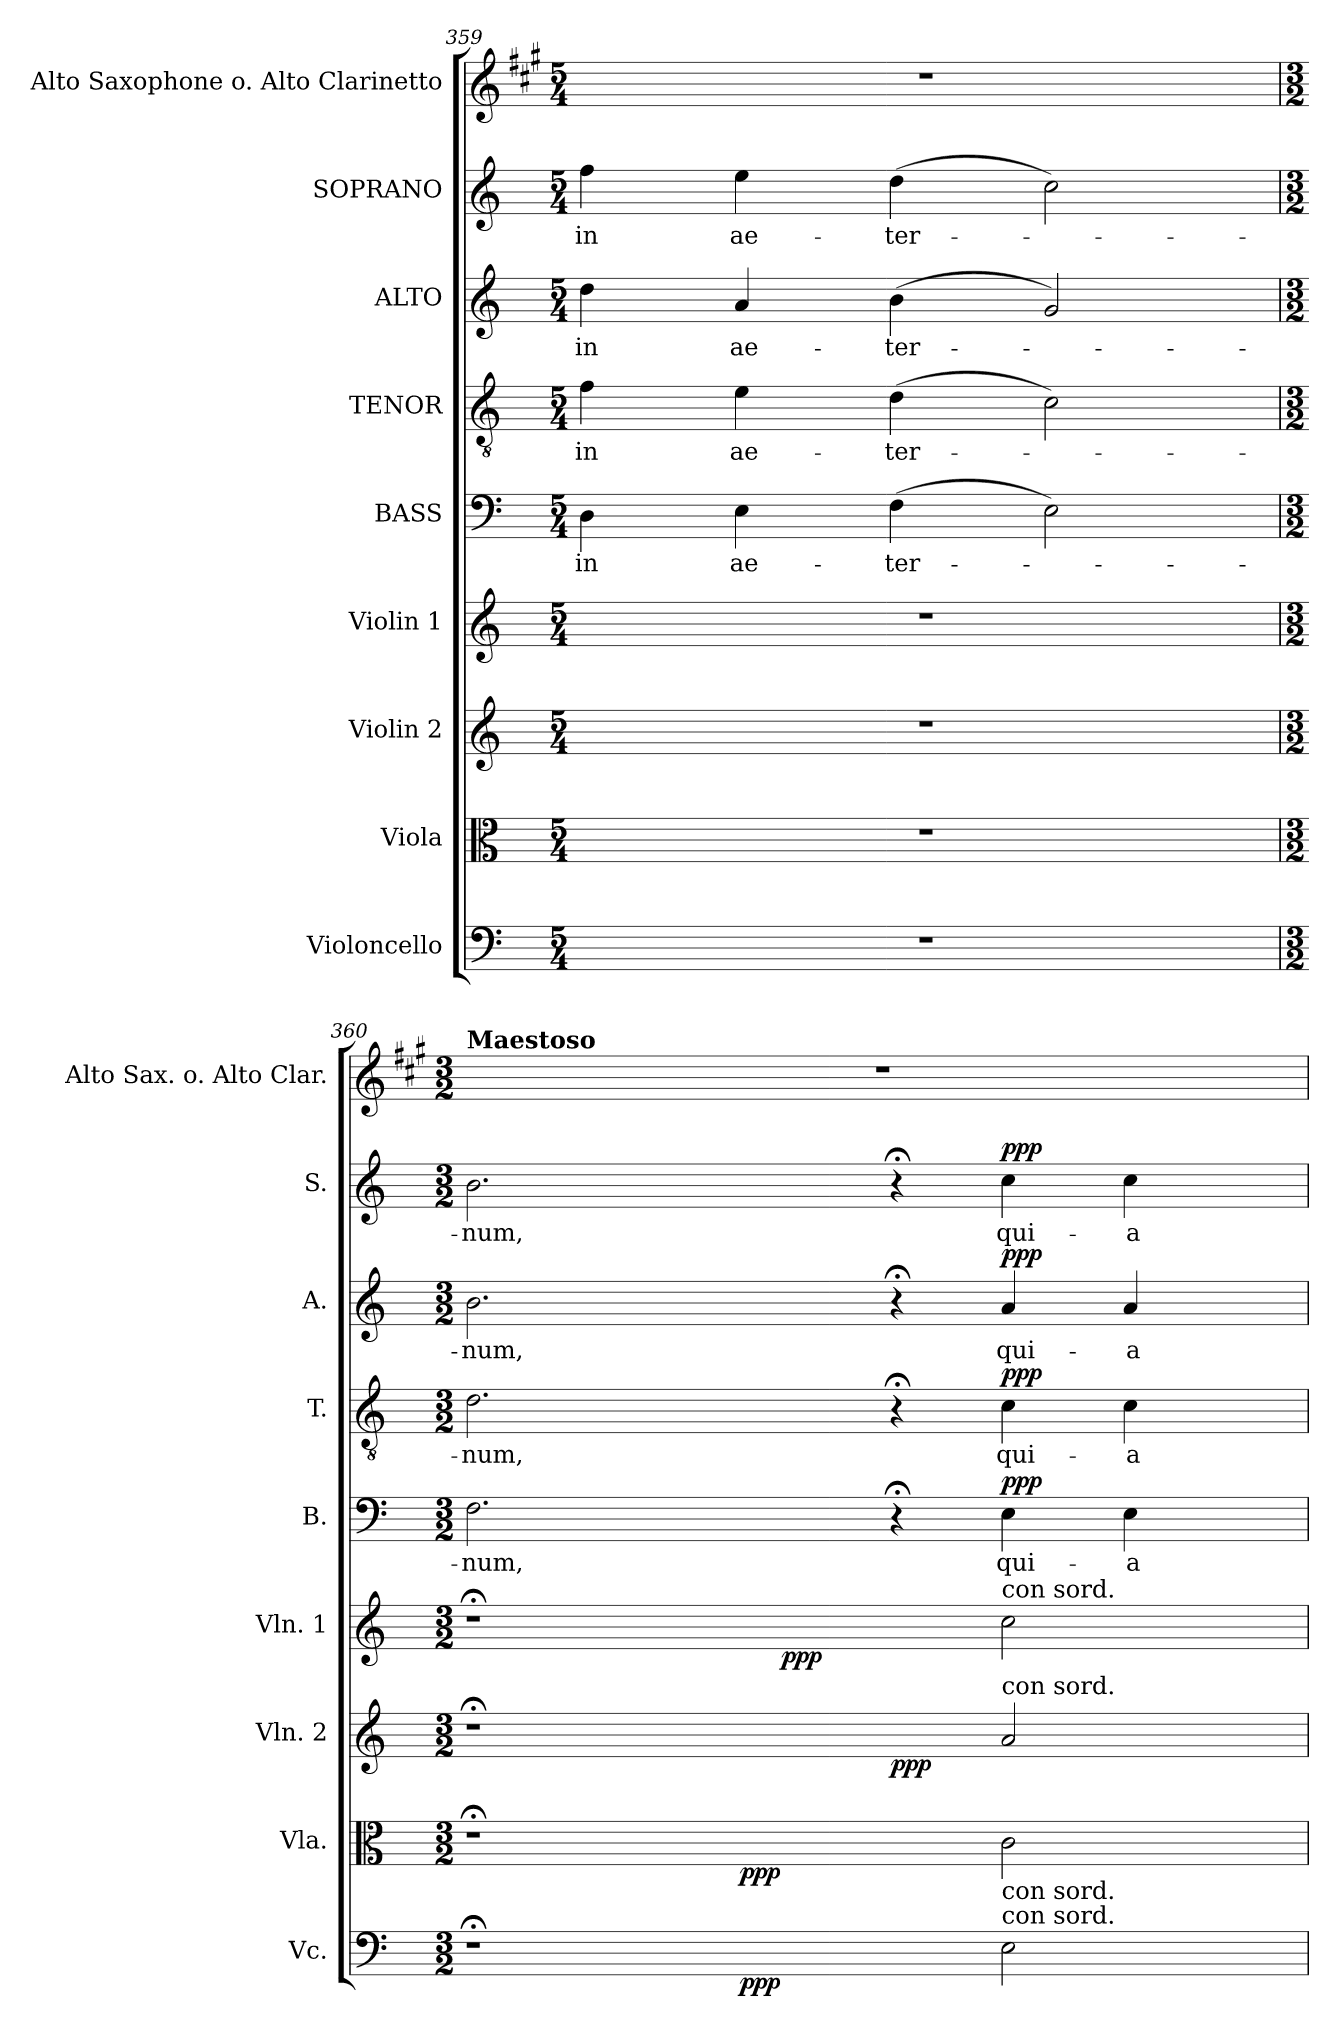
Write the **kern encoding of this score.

**kern	**dynam	**kern	**dynam	**kern	**dynam	**kern	**dynam	**kern	**text	**dynam	**kern	**text	**dynam	**kern	**text	**dynam	**kern	**text	**dynam	**kern
*part9	*part9	*part8	*part8	*part7	*part7	*part6	*part6	*part5	*part5	*part5	*part4	*part4	*part4	*part3	*part3	*part3	*part2	*part2	*part2	*part1
*staff9	*staff9	*staff8	*staff8	*staff7	*staff7	*staff6	*staff6	*staff5	*staff5	*staff5	*staff4	*staff4	*staff4	*staff3	*staff3	*staff3	*staff2	*staff2	*staff2	*staff1
*I"Violoncello	*	*I"Viola	*	*I"Violin 2	*	*I"Violin 1	*	*I"BASS	*	*	*I"TENOR	*	*	*I"ALTO	*	*	*I"SOPRANO	*	*	*I"Alto Saxophone o. Alto Clarinetto
*I'Vc.	*	*I'Vla.	*	*I'Vln. 2	*	*I'Vln. 1	*	*I'B.	*	*	*I'T.	*	*	*I'A.	*	*	*I'S.	*	*	*I'Alto Sax. o. Alto Clar.
*clefF4	*	*clefC3	*	*clefG2	*	*clefG2	*	*clefF4	*	*	*clefGv2	*	*	*clefG2	*	*	*clefG2	*	*	*clefG2
*	*	*	*	*	*	*	*	*	*	*	*ITrd7c12	*	*	*	*	*	*	*	*	*ITrd5c9
*k[]	*	*k[]	*	*k[]	*	*k[]	*	*k[]	*	*	*k[]	*	*	*k[]	*	*	*k[]	*	*	*k[]
*C:	*	*C:	*	*C:	*	*C:	*	*C:	*	*	*C:	*	*	*C:	*	*	*C:	*	*	*C:
*M5/4	*	*M5/4	*	*M5/4	*	*M5/4	*	*M5/4	*	*	*M5/4	*	*	*M5/4	*	*	*M5/4	*	*	*M5/4
=359	=359	=359	=359	=359	=359	=359	=359	=359	=359	=359	=359	=359	=359	=359	=359	=359	=359	=359	=359	=359
!LO:N:vis=1	!	!LO:N:vis=1	!	!LO:N:vis=1	!	!LO:N:vis=1	!	!	!	!	!	!	!	!	!	!	!	!	!	!
!	!	!	!	!	!	!	!	!	!LO:LY:b:color=#000000	!	!	!	!	!	!	!	!	!	!	!
!	!	!	!	!	!	!	!	!	!	!	!	!LO:LY:b:color=#000000	!	!	!	!	!	!	!	!
!	!	!	!	!	!	!	!	!	!	!	!	!	!	!	!LO:LY:b:color=#000000	!	!	!	!	!
!	!	!	!	!	!	!	!	!	!	!	!	!	!	!	!	!	!	!LO:LY:b:color=#000000	!	!LO:N:vis=1
4%5r	.	4%5r	.	4%5r	.	4%5r	.	4Di\	in	.	4Fi\	in	.	4ddi\	in	.	4ffi\	in	.	4%5r
!	!	!	!	!	!	!	!	!	!LO:LY:b:color=#000000	!	!	!	!	!	!	!	!	!	!	!
!	!	!	!	!	!	!	!	!	!	!	!	!LO:LY:b:color=#000000	!	!	!	!	!	!	!	!
!	!	!	!	!	!	!	!	!	!	!	!	!	!	!	!LO:LY:b:color=#000000	!	!	!	!	!
!	!	!	!	!	!	!	!	!	!	!	!	!	!	!	!	!	!	!LO:LY:b:color=#000000	!	!
.	.	.	.	.	.	.	.	4Ei\	ae-	.	4Ei\	ae-	.	4ai/	ae-	.	4eei\	ae-	.	.
!	!	!	!	!	!	!	!	!	!LO:LY:b:color=#000000	!	!	!	!	!	!	!	!	!	!	!
!	!	!	!	!	!	!	!	!	!	!	!	!LO:LY:b:color=#000000	!	!	!	!	!	!	!	!
!	!	!	!	!	!	!	!	!	!	!	!	!	!	!	!LO:LY:b:color=#000000	!	!	!	!	!
!	!	!	!	!	!	!	!	!	!	!	!	!	!	!	!	!	!	!LO:LY:b:color=#000000	!	!
.	.	.	.	.	.	.	.	(4Fi\	-ter-	.	(4Di\	-ter-	.	(4bi\	-ter-	.	(4ddi\	-ter-	.	.
.	.	.	.	.	.	.	.	2Ei\)	.	.	2Ci\)	.	.	2gi/)	.	.	2cci\)	.	.	.
=360	=360	=360	=360	=360	=360	=360	=360	=360	=360	=360	=360	=360	=360	=360	=360	=360	=360	=360	=360	=360
*M3/2	*	*M3/2	*	*M3/2	*	*M3/2	*	*M3/2	*	*	*M3/2	*	*	*M3/2	*	*	*M3/2	*	*	*M3/2
!	!	!	!	!	!	!	!	!	!LO:LY:b:color=#000000	!	!	!	!	!	!	!	!	!	!	!
!	!	!	!	!	!	!	!	!	!	!	!	!LO:LY:b:color=#000000	!	!	!	!	!	!	!	!
!	!	!	!	!	!	!	!	!	!	!	!	!	!	!	!LO:LY:b:color=#000000	!	!	!	!	!
*	*	*	*	*	*	*MM70	*	*	*	*	*	*	*	*	*	*	*	*	*	*MM70
!	!	!	!	!	!	!	!	!	!	!	!	!	!	!	!	!	!	!	!	!LO:TX:a:B:t=Maestoso
!	!	!	!	!	!	!LO:TX:a:B:t=Maestoso	!	!	!	!	!	!	!	!	!	!	!	!	!	!
!	!	!	!	!	!	!	!	!	!	!	!	!	!	!	!	!	!	!LO:LY:b:color=#000000	!	!LO:N:vis=1
*^	*	*^	*	*^	*	*^	*	*	*	*	*	*	*	*	*	*	*	*	*	*
1r;	4ryy	.	1r;	4ryy	.	1r;	2.ryy	.	1r;	2ryy	.	2.Fi\	-num,	.	2.Di\	-num,	.	2.bi\	-num,	.	2.bi\	-num,	.	1.r
.	8ryy	.	.	8ryy	.	.	.	.	.	.	.	.	.	.	.	.	.	.	.	.	.	.	.	.
.	16ryy	.	.	16ryy	.	.	.	.	.	.	.	.	.	.	.	.	.	.	.	.	.	.	.	.
.	32ryy	.	.	32ryy	.	.	.	.	.	.	.	.	.	.	.	.	.	.	.	.	.	.	.	.
.	256ryy	.	.	256ryy	.	.	.	.	.	.	.	.	.	.	.	.	.	.	.	.	.	.	.	.
.	1024ryy	.	.	1024ryy	.	.	.	.	.	.	.	.	.	.	.	.	.	.	.	.	.	.	.	.
.	1ryy	ppp	.	1ryy	ppp	.	.	.	.	.	.	.	.	.	.	.	.	.	.	.	.	.	.	.
.	.	.	.	.	.	.	.	.	.	128ryy	.	.	.	.	.	.	.	.	.	.	.	.	.	.
.	.	.	.	.	.	.	.	.	.	2ryy	ppp	.	.	.	.	.	.	.	.	.	.	.	.	.
.	.	.	.	.	.	.	2.ryy	ppp	.	.	.	4r;	.	.	4r;	.	.	4r;	.	.	4r;	.	.	.
!	!	!	!	!	!	!	!	!	!	!	!	!	!LO:LY:b:color=#000000	!	!	!	!	!	!	!	!	!	!	!
!	!	!	!	!	!	!	!	!	!	!	!	!	!	!	!	!LO:LY:b:color=#000000	!	!	!	!	!	!	!	!
!	!	!	!	!	!	!	!	!	!	!	!	!	!	!	!	!	!	!	!LO:LY:b:color=#000000	!	!	!	!	!
!	!	!	!	!	!	!	!	!	!LO:TX:a:t=con sord.	!	!	!	!	!	!	!	!	!	!	!	!	!	!	!
!	!	!	!	!	!	!LO:TX:a:t=con sord.	!	!	!	!	!	!	!	!	!	!	!	!	!	!	!	!	!	!
!	!	!	!LO:TX:b:t=con sord.	!	!	!	!	!	!	!	!	!	!	!	!	!	!	!	!	!	!	!	!	!
!LO:TX:a:t=con sord.	!	!	!	!	!	!	!	!	!	!	!	!	!	!	!	!	!	!	!	!	!	!	!	!
!	!	!	!	!	!	!	!	!	!	!	!	!	!	!	!	!	!	!	!	!	!	!LO:LY:b:color=#000000	!	!
2Ei\	.	.	2ci\	.	.	2ai/	.	.	2cci\	.	.	4Ei\	qui-	ppp	4Ci\	qui-	ppp	4ai/	qui-	ppp	4cci\	qui-	ppp	.
.	.	.	.	.	.	.	.	.	.	4ryy	.	.	.	.	.	.	.	.	.	.	.	.	.	.
!	!	!	!	!	!	!	!	!	!	!	!	!	!LO:LY:b:color=#000000	!	!	!	!	!	!	!	!	!	!	!
!	!	!	!	!	!	!	!	!	!	!	!	!	!	!	!	!LO:LY:b:color=#000000	!	!	!	!	!	!	!	!
!	!	!	!	!	!	!	!	!	!	!	!	!	!	!	!	!	!	!	!LO:LY:b:color=#000000	!	!	!	!	!
!	!	!	!	!	!	!	!	!	!	!	!	!	!	!	!	!	!	!	!	!	!	!LO:LY:b:color=#000000	!	!
.	.	.	.	.	.	.	.	.	.	.	.	4Ei\	-a	.	4Ci\	-a	.	4ai/	-a	.	4cci\	-a	.	.
.	.	.	.	.	.	.	.	.	.	8ryy	.	.	.	.	.	.	.	.	.	.	.	.	.	.
.	.	.	.	.	.	.	.	.	.	16...ryy	.	.	.	.	.	.	.	.	.	.	.	.	.	.
.	64ryy	.	.	64ryy	.	.	.	.	.	.	.	.	.	.	.	.	.	.	.	.	.	.	.	.
.	128ryy	.	.	128ryy	.	.	.	.	.	.	.	.	.	.	.	.	.	.	.	.	.	.	.	.
.	512.ryy	.	.	512.ryy	.	.	.	.	.	.	.	.	.	.	.	.	.	.	.	.	.	.	.	.
*v	*v	*	*	*	*	*v	*v	*	*v	*v	*	*	*	*	*	*	*	*	*	*	*	*	*	*
*	*	*v	*v	*	*	*	*	*	*	*	*	*	*	*	*	*	*	*	*	*	*
=	=	=	=	=	=	=	=	=	=	=	=	=	=	=	=	=	=	=	=	=
*-	*-	*-	*-	*-	*-	*-	*-	*-	*-	*-	*-	*-	*-	*-	*-	*-	*-	*-	*-	*-
